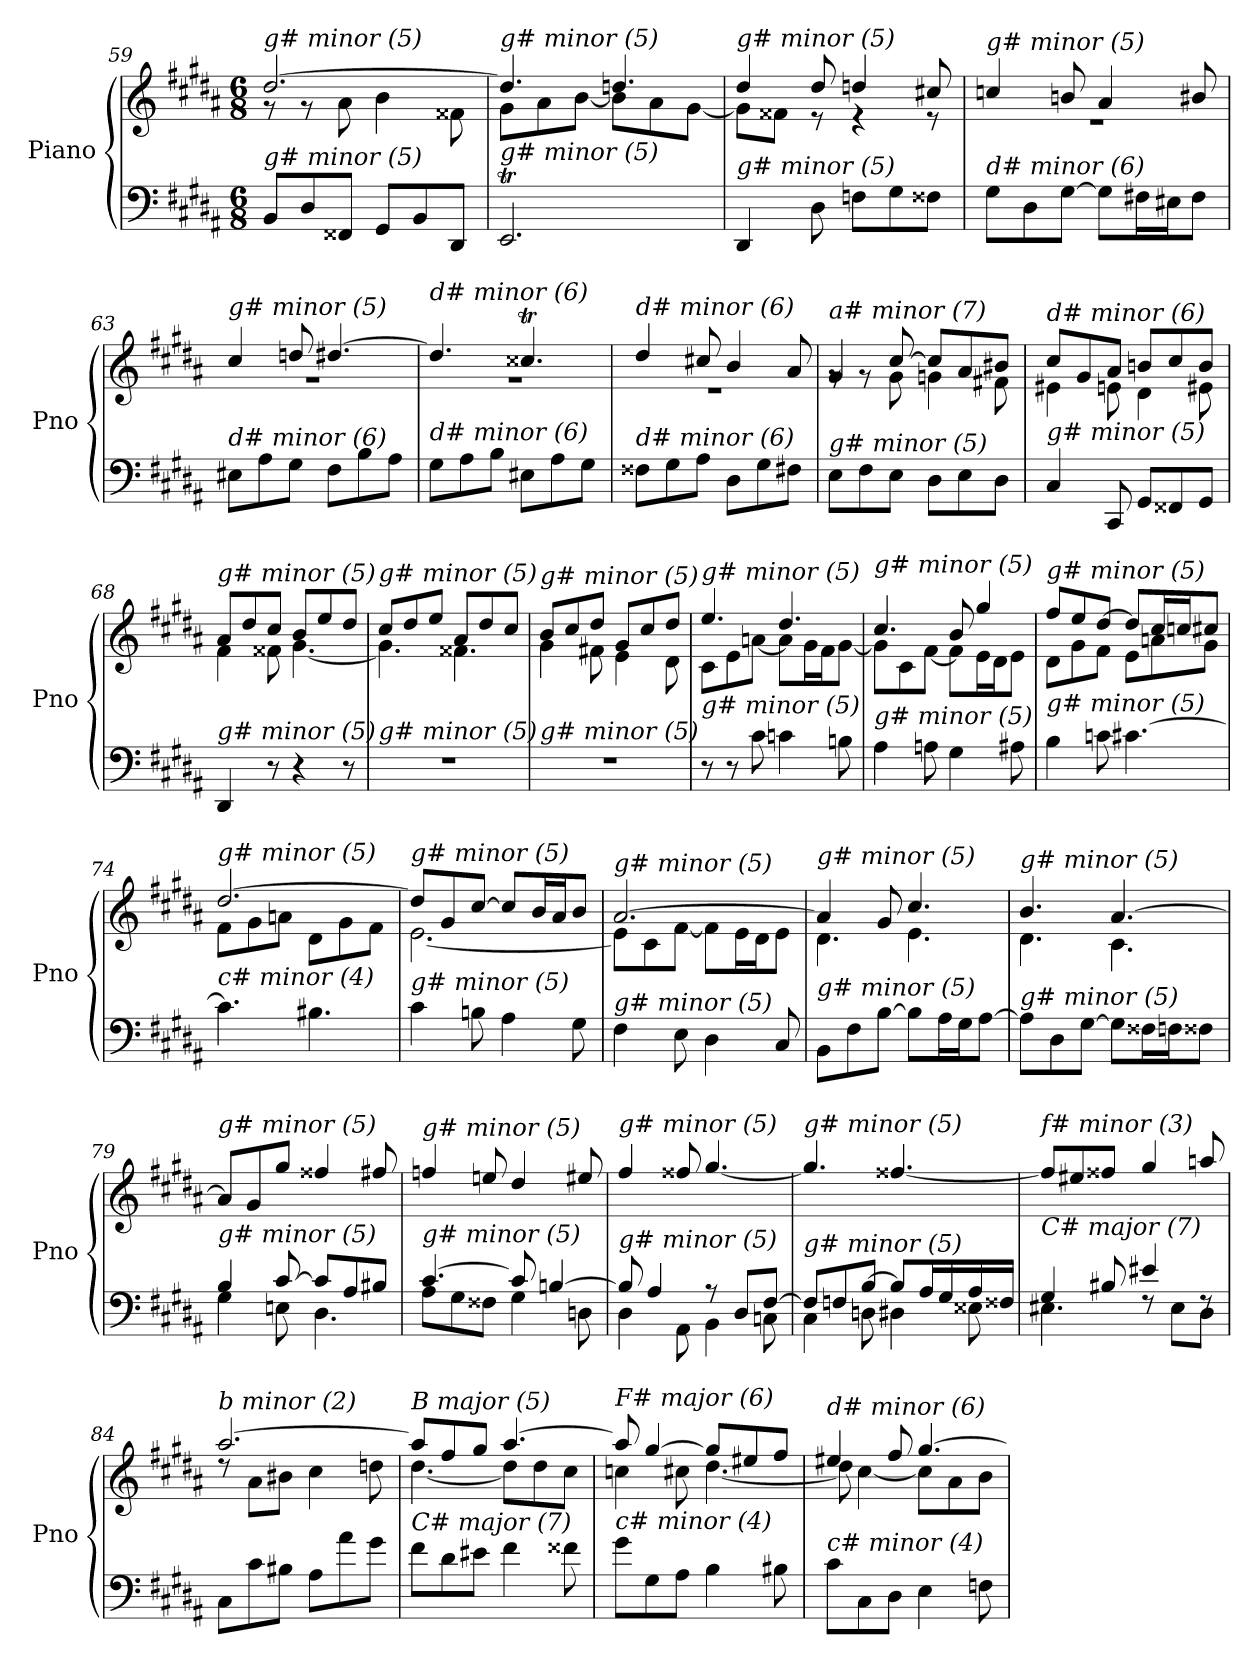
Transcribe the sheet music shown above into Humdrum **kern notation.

**kern	**kern
*part1	*part1
*staff2	*staff1
*I"Piano	*
*I'Pno	*
*clefF4	*clefG2
*k[f#c#g#d#a#]	*k[f#c#g#d#a#]
*M6/8	*M6/8
=59	=59
*	*^
!	!LO:TX:i:t=g# minor (5)	!
!LO:TX:i:t=g# minor (5)	!	!
8BB/L	[2.dd#/	8r
8D#/	.	8r
8FF##X/J	.	8a#\
8GG#/L	.	4b\
8BB/	.	.
8DD#/J	.	8f##X\
=60	=60	=60
!	!LO:TX:i:t=g# minor (5)	!
!LO:TX:i:t=g# minor (5)	!	!
2.EET/	4.dd#/]	8g#\L
.	.	8a#\
.	.	[8b\J
.	4.ddni/	8b\L]
.	.	8a#\
.	.	[8g#\J
!!LO:PB:g=z	!!
=61	=61	=61
!	!LO:TX:i:t=g# minor (5)	!
!LO:TX:i:t=g# minor (5)	!	!
4DD#/	4dd#/	8g#\L]
.	.	8f##X\J
8D#\	8dd#/	8r
8Fni\L	4ddni/	4r
8G#\	.	.
8F##X\J	8cc#X/	8r
=62	=62	=62
!	!LO:TX:i:t=g# minor (5)	!
!LO:TX:i:t=d# minor (6)	!	!
8G#\L	4ccni/	2.r
8D#\	.	.
[8G#\J	8bn/	.
8G#\L]	4a#/	.
16F#X\L	.	.
16E#X\J	.	.
8F#\J	8b#Xj/	.
=63	=63	=63
!	!LO:TX:i:t=g# minor (5)	!
!LO:TX:i:t=d# minor (6)	!	!
8E#X\L	4cc#/	2.r
8A#\	.	.
8G#\J	8ddni/	.
8F#\L	[4.dd#/	.
8B\	.	.
8A#\J	.	.
=64	=64	=64
!	!LO:TX:i:t=d# minor (6)	!
!LO:TX:i:t=d# minor (6)	!	!
8G#\L	4.dd#/]	2.r
8A#\	.	.
8B\J	.	.
8E#X\L	4.cc##Xt/	.
8A#\	.	.
8G#\J	.	.
=65	=65	=65
!	!LO:TX:i:t=d# minor (6)	!
!LO:TX:i:t=d# minor (6)	!	!
8F##Xj\L	4dd#/	2.r
8G#\	.	.
8A#\J	8cc#X/	.
8D#\L	4b/	.
8G#\	.	.
8F#X\J	8a#/	.
!!LO:LB:g=z	!!
=66	=66	=66
!	!LO:TX:i:t=a# minor (7)	!
!LO:TX:i:t=g# minor (5)	!	!
8E\L	4g#/	8rg
8F#\	.	8rg
8E\J	[8cc#/	8g#\
8D#\L	8cc#/L]	4gni\
8E\	8a#/	.
8D#\J	8b#X/J	8f#X\
=67	=67	=67
!	!LO:TX:i:t=d# minor (6)	!
!LO:TX:i:t=g# minor (5)	!	!
4C#/	8cc#/L	4e#X\
.	8g#/	.
8CC#/	8a#/J	8en\
8GG#/L	8bn/L	4d#\
8FF##X/	8cc#/	.
8GG#/J	8b/J	8e#X\
=68	=68	=68
!	!LO:TX:i:t=g# minor (5)	!
!LO:TX:i:t=g# minor (5)	!	!
4DD#/	8a#/L	4f#\
.	8dd#/	.
8r	8cc#/J	8f##X\
4r	8b/L	[4.g#\
.	8ee/	.
8r	8dd#/J	.
=69	=69	=69
!	!LO:TX:i:t=g# minor (5)	!
!LO:TX:i:t=g# minor (5)	!	!
2.r	8cc#/L	4.g#\]
.	8dd#/	.
.	8ee/J	.
.	8a#/L	4.f##X\
.	8dd#/	.
.	8cc#/J	.
=70	=70	=70
!	!LO:TX:i:t=g# minor (5)	!
!LO:TX:i:t=g# minor (5)	!	!
2.r	8b/L	4g#\
.	8cc#/	.
.	8dd#/J	8f#X\
.	8g#/L	4e\
.	8cc#/	.
.	8dd#/J	8d#\
!!LO:LB:g=z	!!
=71	=71	=71
!	!LO:TX:i:t=g# minor (5)	!
!LO:TX:i:t=g# minor (5)	!	!
8r	4.ee/	8c#\L
8r	.	8e\
8c#\	.	[8an\J
4cni\	4.dd#/	8a\L]
.	.	16g#\L
.	.	16f#\J
8Bn\	.	[8g#\J
=72	=72	=72
!	!LO:TX:i:t=g# minor (5)	!
!LO:TX:i:t=g# minor (5)	!	!
4A#\	4.cc#/	8g#\L]
.	.	8c#\
8An\	.	[8f#\J
4G#\	8b/	8f#\L]
.	4gg#/	16e\L
.	.	16d#\J
8A#X\	.	8e\J
=73	=73	=73
!	!LO:TX:i:t=g# minor (5)	!
!LO:TX:i:t=g# minor (5)	!	!
4B\	8ff#/L	8d#\L
.	8ee/	8g#\
8cni\	[8dd#/J	8f#\J
[4.c#\	8dd#/L]	8e\L
.	16cc#/L	8an\
.	16ccni/J	.
.	8cc#/J	8g#\J
=74	=74	=74
!	!LO:TX:i:t=g# minor (5)	!
!LO:TX:i:t=c# minor (4)	!	!
4.c#\]	[2.dd#/	8f#\L
.	.	8g#\
.	.	8an\J
4.B#X\	.	8d#\L
.	.	8g#\
.	.	8f#\J
=75	=75	=75
!	!LO:TX:i:t=g# minor (5)	!
!LO:TX:i:t=g# minor (5)	!	!
4c#\	8dd#/L]	[2.e\
.	8g#/	.
8Bn\	[8cc#/J	.
4A#\	8cc#/L]	.
.	16b/L	.
.	16a#/J	.
8G#\	8b/J	.
!!LO:LB:g=z	!!
=76	=76	=76
!	!LO:TX:i:t=g# minor (5)	!
!LO:TX:i:t=g# minor (5)	!	!
4F#\	[2.a#/	8e\L]
.	.	8c#\
8E\	.	[8f#\J
4D#\	.	8f#\L]
.	.	16e\L
.	.	16d#\J
8C#/	.	8e\J
=77	=77	=77
!	!LO:TX:i:t=g# minor (5)	!
!LO:TX:i:t=g# minor (5)	!	!
8BB\L	4a#/]	4.d#\
8F#\	.	.
[8B\J	8g#/	.
8B\L]	4.cc#/	4.e\
16A#\L	.	.
16G#\J	.	.
[8A#\J	.	.
=78	=78	=78
!	!LO:TX:i:t=g# minor (5)	!
!LO:TX:i:t=g# minor (5)	!	!
8A#\L]	4.b/	4.d#\
8D#\	.	.
[8G#\J	.	.
8G#\L]	[4.a#/	4.c#\
16F##X\L	.	.
16Fni\J	.	.
8F##\J	.	.
*	*v	*v
=79	=79
*^	*
!	!	!LO:TX:i:t=g# minor (5)
!LO:TX:i:t=g# minor (5)	!	!
4B/	4G#\	8a#/L]
.	.	8g#/
[8c#/	8En\	8gg#/J
8c#/L]	4.D#\	4ff##X/
8A#/	.	.
8B#Xj/J	.	8ff#X/
=80	=80	=80
!	!	!LO:TX:i:t=g# minor (5)
!LO:TX:i:t=g# minor (5)	!	!
[4.c#/	8A#\L	4ffni/
.	8G#\	.
.	8F##X\J	8een/
8c#/]	4G#\	4dd#/
[4Bn/	.	.
.	8Dni\	8ee#Xj/
!!LO:LB:g=z
=81	=81	=81
!	!	!LO:TX:i:t=g# minor (5)
!LO:TX:i:t=g# minor (5)	!	!
8B/]	4D#\	4ff#/
4A#/	.	.
.	8AA#\	8ff##X/
8r	4BB\	[4.gg#/
8D#/L	.	.
[8F#/J	8Cni\	.
=82	=82	=82
!	!	!LO:TX:i:t=g# minor (5)
!LO:TX:i:t=g# minor (5)	!	!
8F#/L]	4C#\	4.gg#/]
8Fni/	.	.
[8B/J	8Dni\	.
8B/L]	4D#\	[4.ff##X/
16A#/L	.	.
16G#/	.	.
16A#/	8E##Xi\	.
16F##X/JJ	.	.
=83	=83	=83
!	!	!LO:TX:i:t=f# minor (3)
!LO:TX:i:t=C# major (7)	!	!
4G#/	4.E#X\	8ff##/L]
.	.	8ee#X/
8B#X/	.	8ff##Xj/J
4e#X/	8rF	4gg#/
.	8E#\L	.
8rF	8D#\J	8aani/
=84	=84	=84
*	*	*^
!	!	!LO:TX:i:t=b minor (2)	!
!LO:TX:i:t=C# major (7)	!	!	!
*v	*v	*	*
8C#\L	[2.aa#/	8rdd
8c#\	.	8a#\L
8B#X\J	.	8b#Xj\J
8A#\L	.	4cc#\
8a#\	.	.
8g#\J	.	8ddni\
=85	=85	=85
!	!LO:TX:i:t=B major (5)	!
!LO:TX:i:t=C# major (7)	!	!
8f#\L	8aa#/L]	[4.dd#\
8d#\	8ff#/	.
8e#X\J	8gg#/J	.
4f#\	[4.aa#/	8dd#\L]
.	.	8dd#\
8f##X\	.	8cc#\J
!!LO:LB:g=z	!!
=86	=86	=86
!	!LO:TX:i:t=F# major (6)	!
!LO:TX:i:t=c# minor (4)	!	!
8g#\L	8aa#/]	4ccni\
8G#\	[4gg#/	.
8A#\J	.	8cc#\
4B\	8gg#/L]	[4.dd#\
.	8ee#X/	.
8B#X\	8ff#/J	.
=87	=87	=87
!	!LO:TX:i:t=d# minor (6)	!
!LO:TX:i:t=c# minor (4)	!	!
8c#\L	4ee#X/	8dd#\]
8C#\	.	[4cc#\
8D#\J	8ff#/	.
4E\	[4.gg#/	8cc#\L]
.	.	8a#\
8Fni\	.	8b\J
*	*v	*v
=	=
*-	*-
